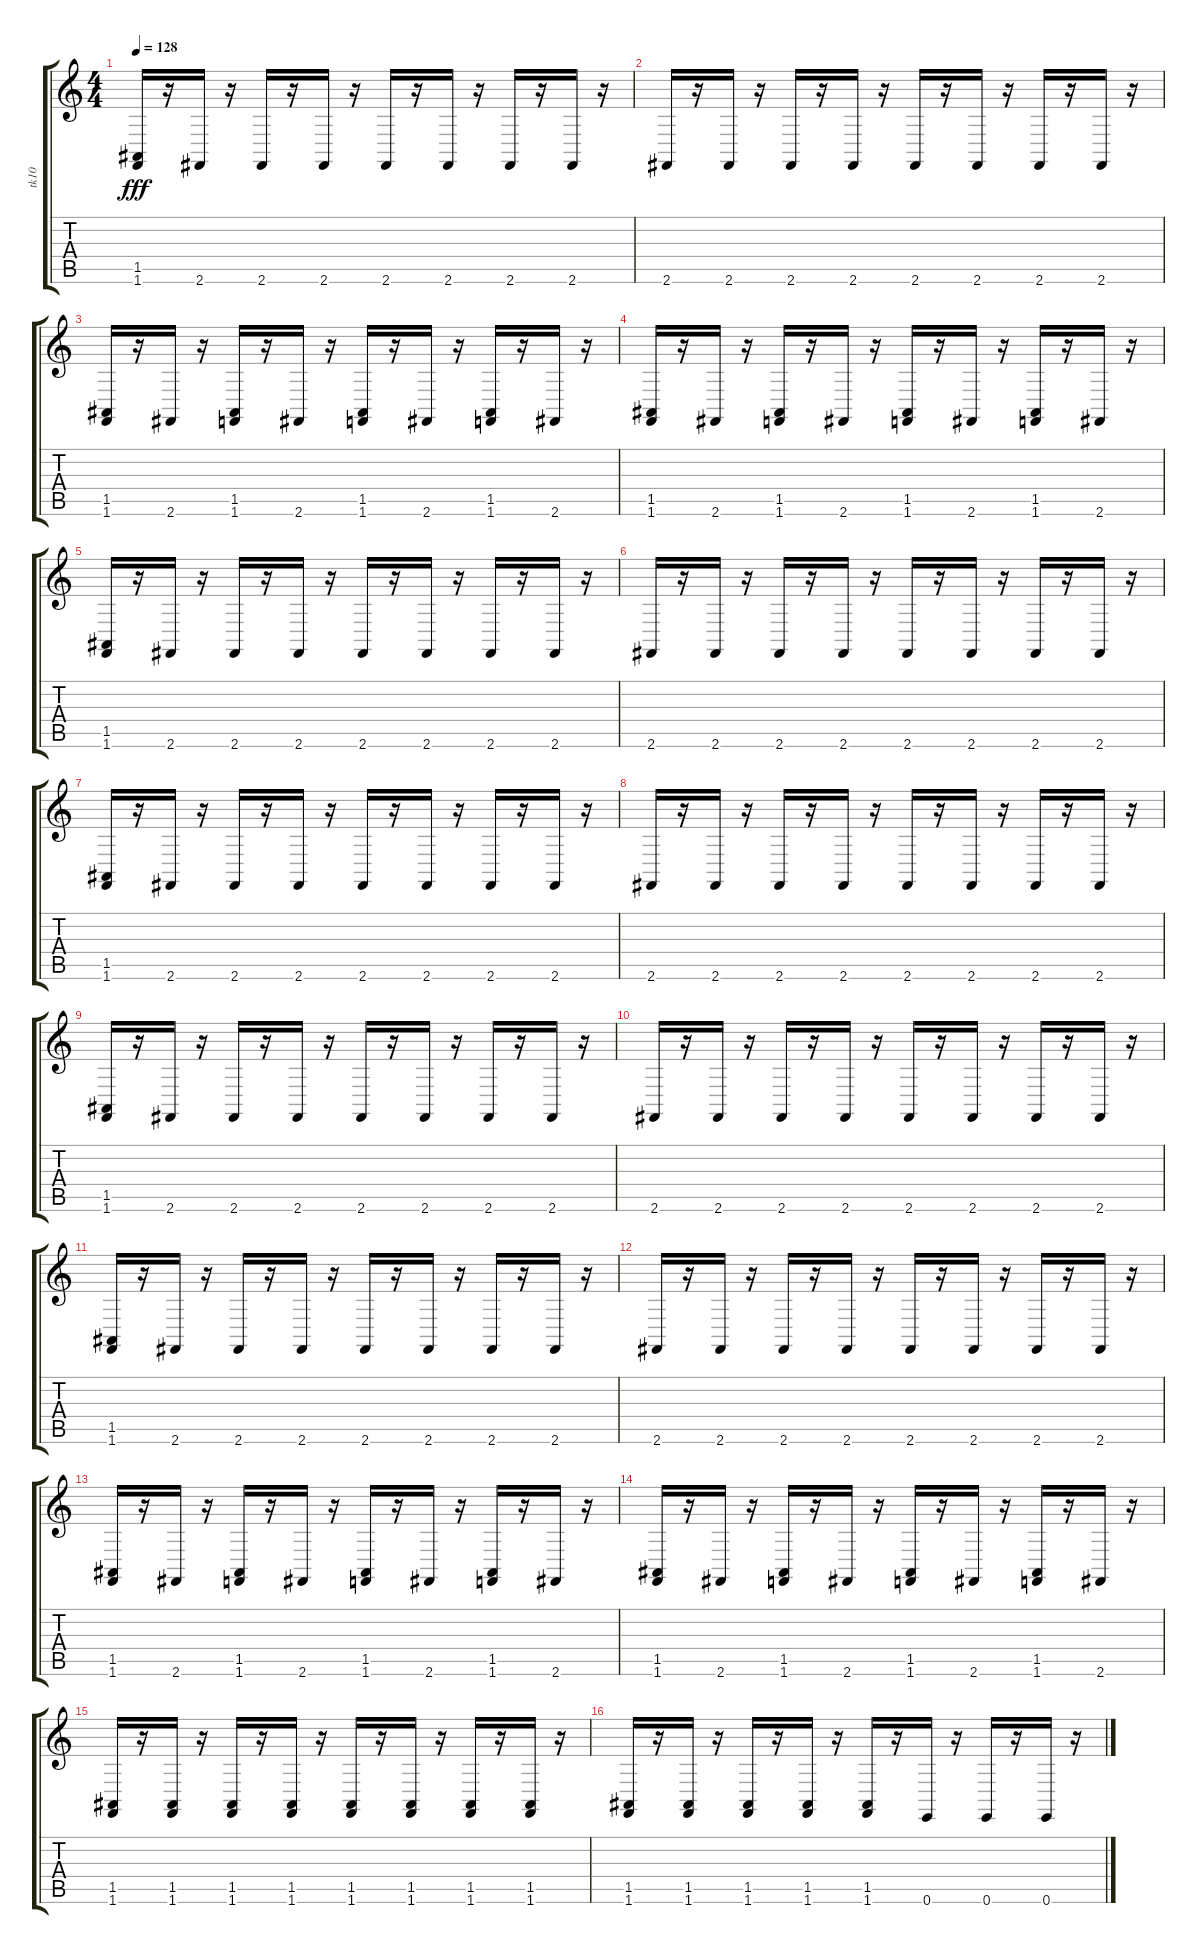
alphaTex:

\track ("tk10" "tk10") {instrument acousticgrandpiano}
\staff {score tabs}
\tuning (E4 B3 G3 D3 A2 E2) {hide}
\ts (4 4)
\tempo 128
\clef g2
\ks c
(1.5 1.6).16{dy fff} r.16 2.6.16 r.16 2.6.16 r.16 2.6.16 r.16 2.6.16 r.16 2.6.16 r.16 2.6.16 r.16 2.6.16 r.16 |
2.6.16 r.16 2.6.16 r.16 2.6.16 r.16 2.6.16 r.16 2.6.16 r.16 2.6.16 r.16 2.6.16 r.16 2.6.16 r.16 |
(1.5 1.6).16 r.16 2.6.16 r.16 (1.5 1.6).16 r.16 2.6.16 r.16 (1.5 1.6).16 r.16 2.6.16 r.16 (1.5 1.6).16 r.16 2.6.16 r.16 |
(1.5 1.6).16 r.16 2.6.16 r.16 (1.5 1.6).16 r.16 2.6.16 r.16 (1.5 1.6).16 r.16 2.6.16 r.16 (1.5 1.6).16 r.16 2.6.16 r.16 |
(1.5 1.6).16 r.16 2.6.16 r.16 2.6.16 r.16 2.6.16 r.16 2.6.16 r.16 2.6.16 r.16 2.6.16 r.16 2.6.16 r.16 |
2.6.16 r.16 2.6.16 r.16 2.6.16 r.16 2.6.16 r.16 2.6.16 r.16 2.6.16 r.16 2.6.16 r.16 2.6.16 r.16 |
(1.5 1.6).16 r.16 2.6.16 r.16 2.6.16 r.16 2.6.16 r.16 2.6.16 r.16 2.6.16 r.16 2.6.16 r.16 2.6.16 r.16 |
2.6.16 r.16 2.6.16 r.16 2.6.16 r.16 2.6.16 r.16 2.6.16 r.16 2.6.16 r.16 2.6.16 r.16 2.6.16 r.16 |
(1.5 1.6).16 r.16 2.6.16 r.16 2.6.16 r.16 2.6.16 r.16 2.6.16 r.16 2.6.16 r.16 2.6.16 r.16 2.6.16 r.16 |
2.6.16 r.16 2.6.16 r.16 2.6.16 r.16 2.6.16 r.16 2.6.16 r.16 2.6.16 r.16 2.6.16 r.16 2.6.16 r.16 |
(1.5 1.6).16 r.16 2.6.16 r.16 2.6.16 r.16 2.6.16 r.16 2.6.16 r.16 2.6.16 r.16 2.6.16 r.16 2.6.16 r.16 |
2.6.16 r.16 2.6.16 r.16 2.6.16 r.16 2.6.16 r.16 2.6.16 r.16 2.6.16 r.16 2.6.16 r.16 2.6.16 r.16 |
(1.5 1.6).16 r.16 2.6.16 r.16 (1.5 1.6).16 r.16 2.6.16 r.16 (1.5 1.6).16 r.16 2.6.16 r.16 (1.5 1.6).16 r.16 2.6.16 r.16 |
(1.5 1.6).16 r.16 2.6.16 r.16 (1.5 1.6).16 r.16 2.6.16 r.16 (1.5 1.6).16 r.16 2.6.16 r.16 (1.5 1.6).16 r.16 2.6.16 r.16 |
(1.5 1.6).16 r.16 (1.5 1.6).16 r.16 (1.5 1.6).16 r.16 (1.5 1.6).16 r.16 (1.5 1.6).16 r.16 (1.5 1.6).16 r.16 (1.5 1.6).16 r.16 (1.5 1.6).16 r.16 |
(1.5 1.6).16 r.16 (1.5 1.6).16 r.16 (1.5 1.6).16 r.16 (1.5 1.6).16 r.16 (1.5 1.6).16 r.16 0.6.16 r.16 0.6.16 r.16 0.6.16 r.16
